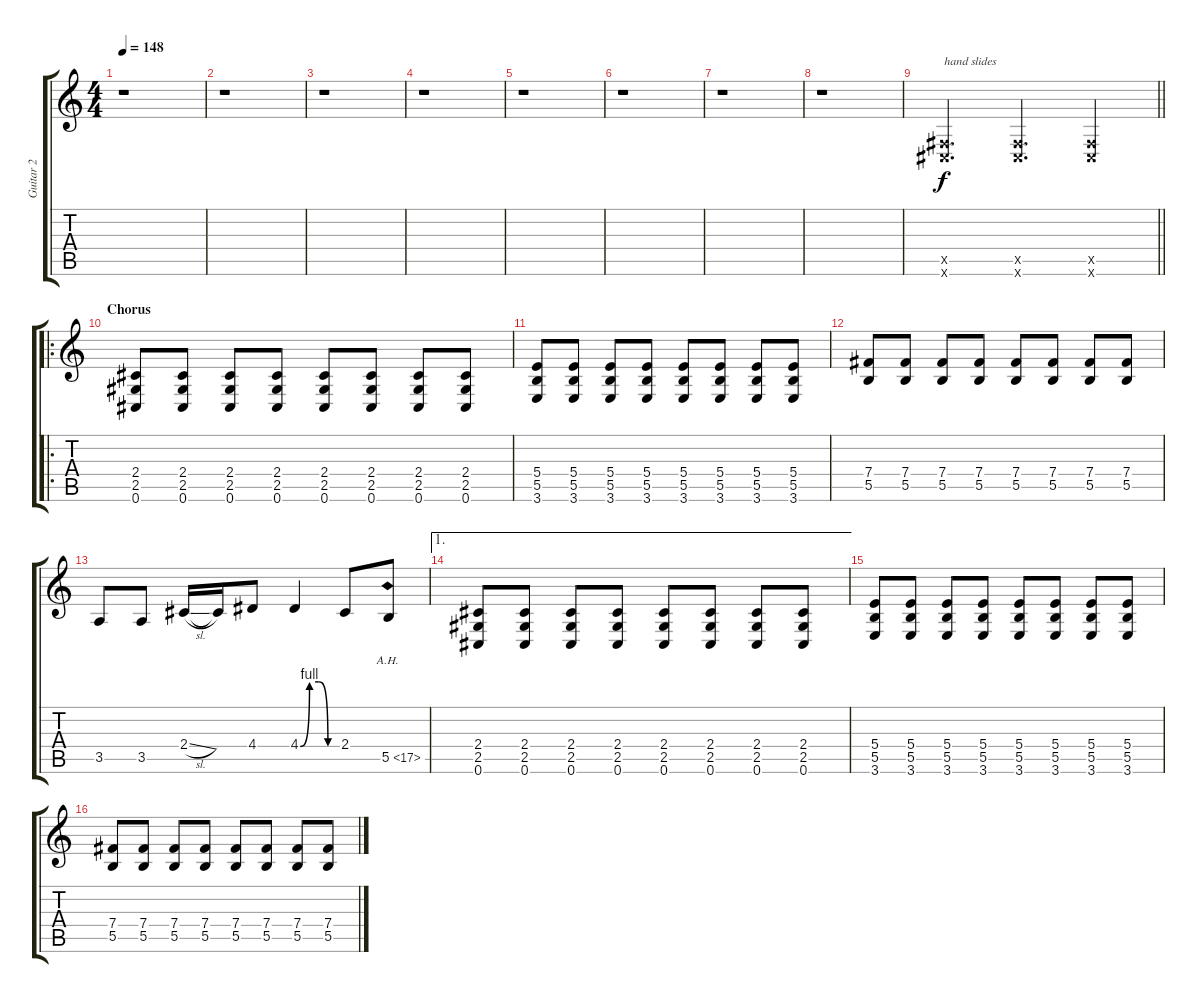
\track ("Guitar 2" "Guitar 2") {instrument overdrivenguitar}
\staff {score tabs}
\tuning (Db4 G3 E3 B2 Gb2 Db2) {hide}
\ts (4 4)
\tempo 148
\clef g2
\ks c
r.1{dy f} |
r.1 |
r.1 |
r.1 |
r.1 |
r.1 |
r.1 |
r.1 |
\barLineRight lightlight
(0.5{x} 0.6{x}).4{d txt "hand slides"} (0.5{x} 0.6{x}).4{d} (0.5{x} 0.6{x}).4 |
\ro
\section ("" "Chorus")
(2.4 2.5 0.6).8 (2.4 2.5 0.6).8 (2.4 2.5 0.6).8 (2.4 2.5 0.6).8 (2.4 2.5 0.6).8 (2.4 2.5 0.6).8 (2.4 2.5 0.6).8 (2.4 2.5 0.6).8 |
(5.4 5.5 3.6).8 (5.4 5.5 3.6).8 (5.4 5.5 3.6).8 (5.4 5.5 3.6).8 (5.4 5.5 3.6).8 (5.4 5.5 3.6).8 (5.4 5.5 3.6).8 (5.4 5.5 3.6).8 |
(7.4 5.5).8 (7.4 5.5).8 (7.4 5.5).8 (7.4 5.5).8 (7.4 5.5).8 (7.4 5.5).8 (7.4 5.5).8 (7.4 5.5).8 |
3.5.8 3.5.8 2.4{sl}.16 2.4{t}.16 4.4.8 4.4{be (custom 0 0 15 4 30 4 45 0 60 0)}.4 2.4.8 5.5{ah 12}.8 |
\ae 1
(2.4 2.5 0.6).8 (2.4 2.5 0.6).8 (2.4 2.5 0.6).8 (2.4 2.5 0.6).8 (2.4 2.5 0.6).8 (2.4 2.5 0.6).8 (2.4 2.5 0.6).8 (2.4 2.5 0.6).8 |
(5.4 5.5 3.6).8 (5.4 5.5 3.6).8 (5.4 5.5 3.6).8 (5.4 5.5 3.6).8 (5.4 5.5 3.6).8 (5.4 5.5 3.6).8 (5.4 5.5 3.6).8 (5.4 5.5 3.6).8 |
(7.4 5.5).8 (7.4 5.5).8 (7.4 5.5).8 (7.4 5.5).8 (7.4 5.5).8 (7.4 5.5).8 (7.4 5.5).8 (7.4 5.5).8
